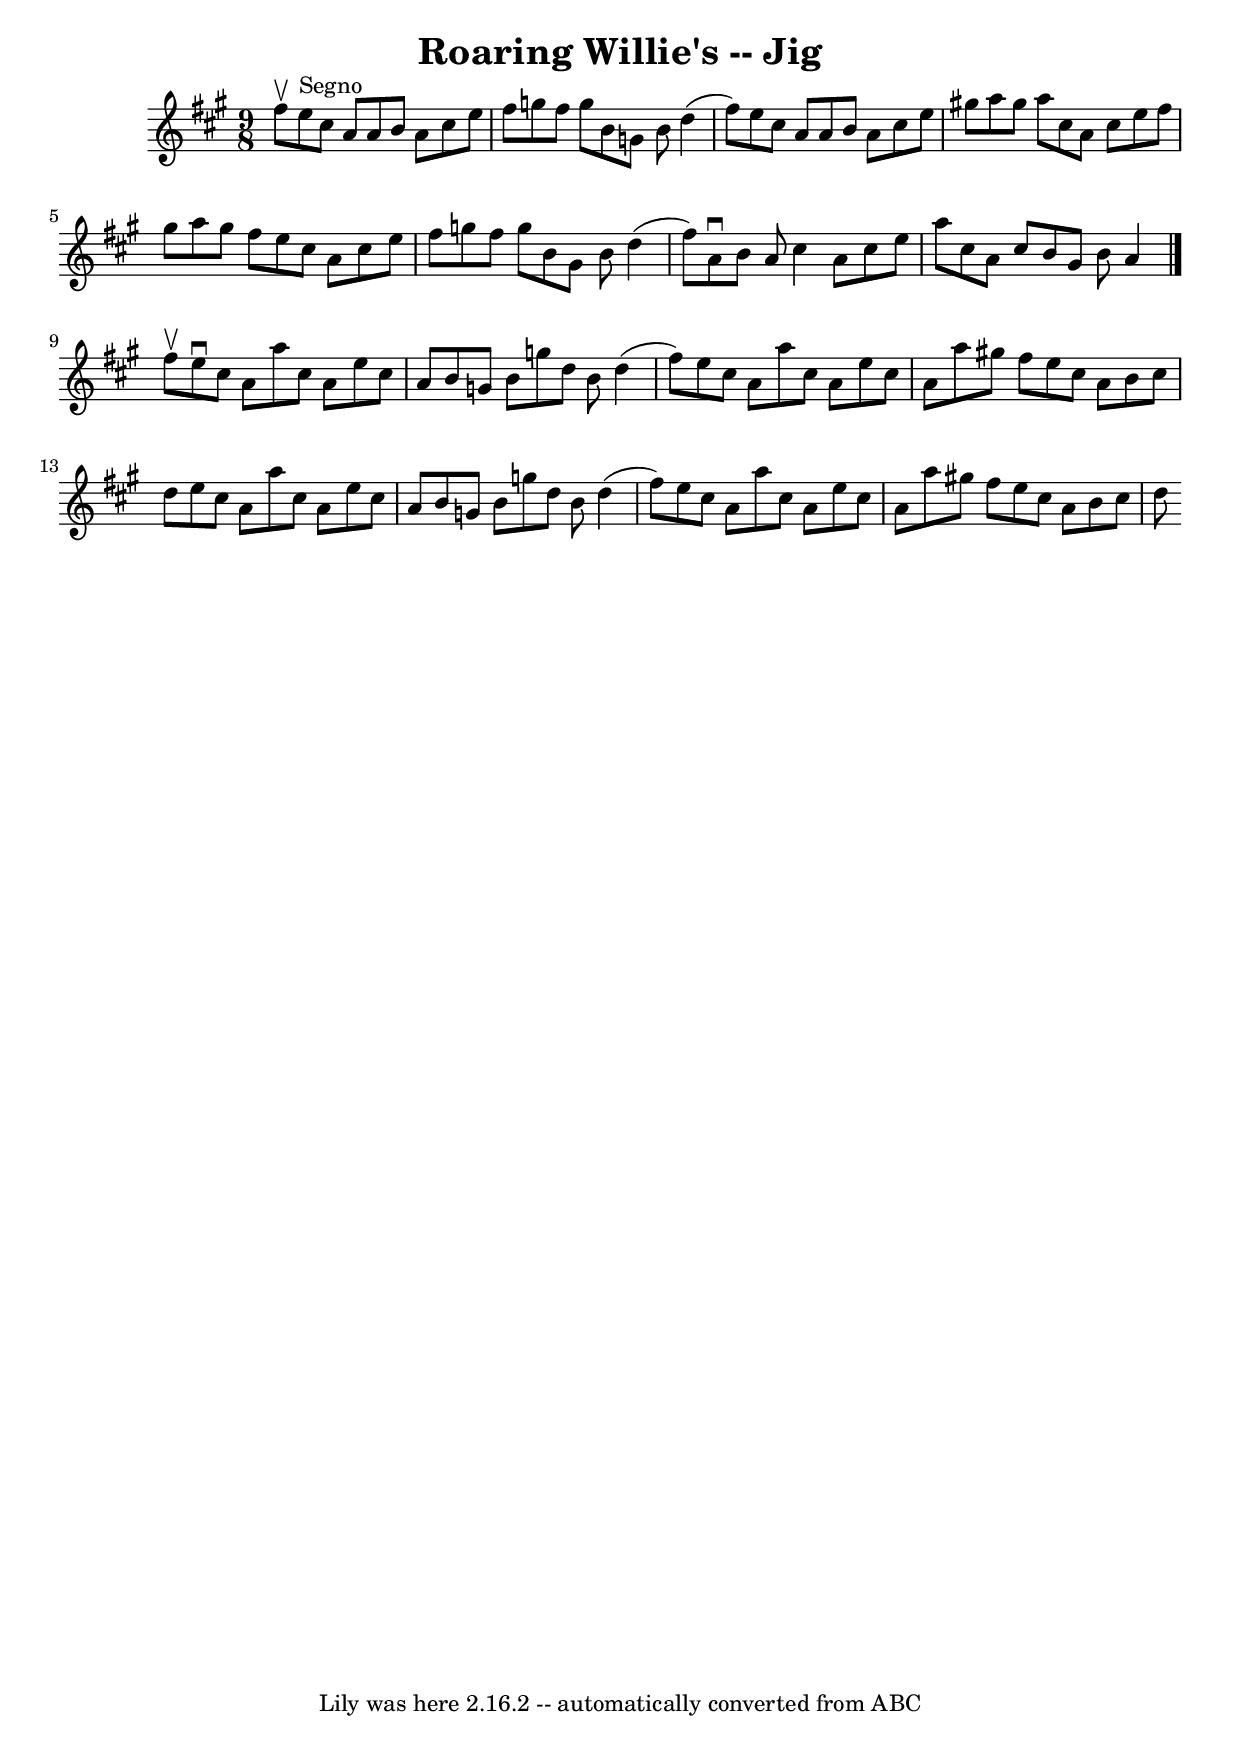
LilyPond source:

\version "2.16.2"
\include "Mammoth.ily"
\header {
  %% book = "Ryan's Mammoth Collection of Fiddle Tunes"
 crossRefNumber = "1"
 footnotes = ""
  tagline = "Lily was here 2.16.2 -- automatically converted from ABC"
  title = "Roaring Willie's -- Jig"

}
voicedefault =  {


  \time 9/8 
  \key a \major fis''8^\upbow        |
 e''8^"Segno" cis''8 a'8 a'8 b'8 a'8 cis''8 e''8 fis''8     |
 g''8 fis''8 g''8 b'8 g'8 b'8 d''4 (fis''8)    |
 e''8 cis''8 a'8 a'8 b'8 a'8 cis''8 e''8 gis''!8      |
 a''8 gis''8 a''8 cis''8 a'8 cis''8 e''8 fis''8 gis''8    |  |
 a''8 gis''8 fis''8 e''8 cis''8 a'8 cis''8 e''8 fis''8     |
 g''8 fis''8 g''8 b'8 gis'8 b'8 d''4 (fis''8)    |
 a'8^\downbow b'8 a'8 cis''4 a'8 cis''8 e''8 a''8     |
 cis''8 a'8 cis''8 b'8 gis'8 b'8 a'4    \bar "|." fis''8^\upbow        |
  
 e''8^\downbow cis''8 a'8 a''8 cis''8 a'8 e''8 cis''8 a'8     |
 b'8 g'8 b'8 g''8 d''8 b'8 d''4 (fis''8)   |
 e''8 cis''8 a'8 a''8 cis''8 a'8 e''8 cis''8 a'8     |
 a''8 gis''!8 fis''8 e''8 cis''8 a'8 b'8 cis''8 d''8    |  |
 e''8 cis''8 a'8 a''8 cis''8 a'8 e''8 cis''8 a'8     |
 b'8 g'8 b'8 g''8 d''8 b'8 d''4 (fis''8)    |
 e''8 cis''8 a'8 a''8 cis''8 a'8 e''8 cis''8 a'8     |
 a''8 gis''!8 fis''8 e''8 cis''8 a'8 b'8 cis''8 d''8    <<   \bar " |."  
					       >>   

}

\score{
  <<

    \context Staff="default"
    {
      \voicedefault 
      
    }

  >>
  \layout {
    
  }
  \midi {
  }

}
